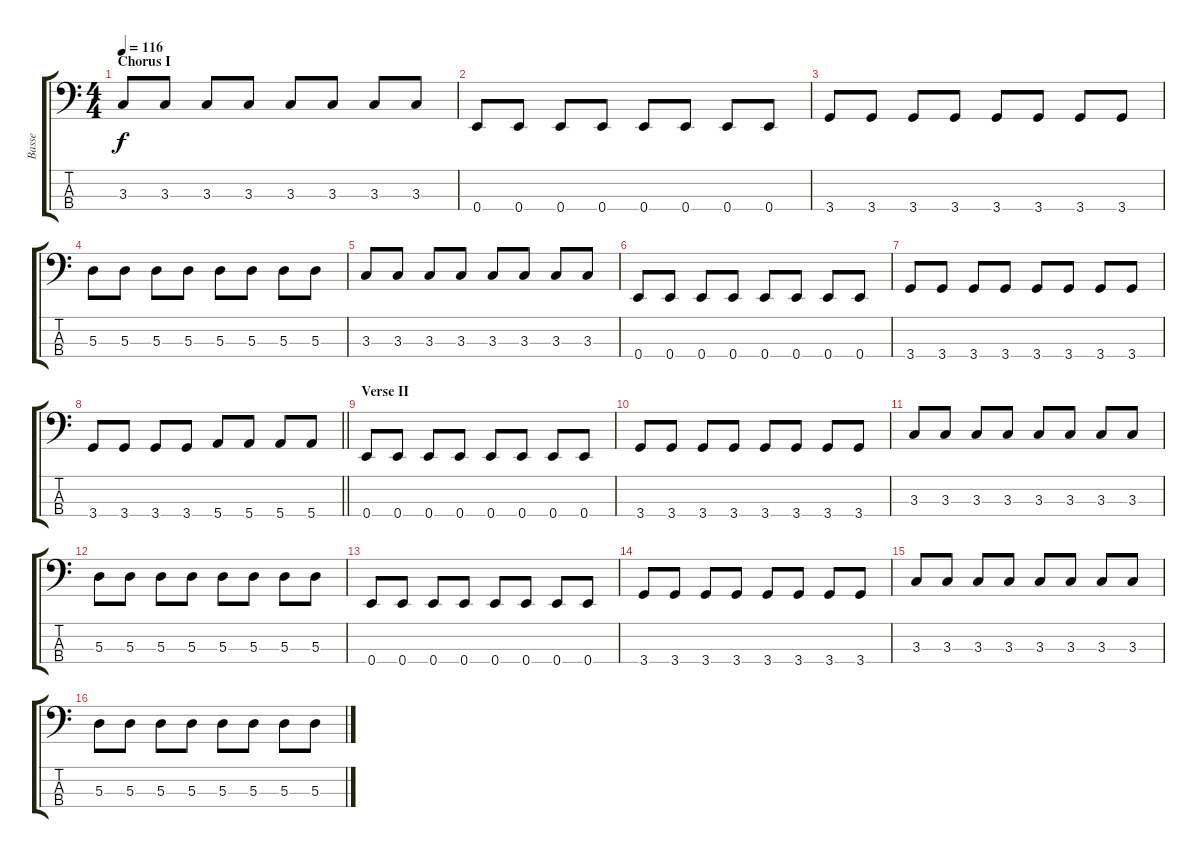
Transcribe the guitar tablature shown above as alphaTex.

\track ("Basse" "Basse") {instrument electricbassfinger}
\staff {score tabs}
\tuning (G2 D2 A1 E1) {hide}
\ts (4 4)
\section ("" "Chorus I")
\tempo 116
\clef f4
\ks c
3.3.8{dy f} 3.3.8 3.3.8 3.3.8 3.3.8 3.3.8 3.3.8 3.3.8 |
0.4.8 0.4.8 0.4.8 0.4.8 0.4.8 0.4.8 0.4.8 0.4.8 |
3.4.8 3.4.8 3.4.8 3.4.8 3.4.8 3.4.8 3.4.8 3.4.8 |
5.3.8 5.3.8 5.3.8 5.3.8 5.3.8 5.3.8 5.3.8 5.3.8 |
3.3.8 3.3.8 3.3.8 3.3.8 3.3.8 3.3.8 3.3.8 3.3.8 |
0.4.8 0.4.8 0.4.8 0.4.8 0.4.8 0.4.8 0.4.8 0.4.8 |
3.4.8 3.4.8 3.4.8 3.4.8 3.4.8 3.4.8 3.4.8 3.4.8 |
\barLineRight lightlight
3.4.8 3.4.8 3.4.8 3.4.8 5.4.8 5.4.8 5.4.8 5.4.8 |
\section ("" "Verse II")
0.4.8 0.4.8 0.4.8 0.4.8 0.4.8 0.4.8 0.4.8 0.4.8 |
3.4.8 3.4.8 3.4.8 3.4.8 3.4.8 3.4.8 3.4.8 3.4.8 |
3.3.8 3.3.8 3.3.8 3.3.8 3.3.8 3.3.8 3.3.8 3.3.8 |
5.3.8 5.3.8 5.3.8 5.3.8 5.3.8 5.3.8 5.3.8 5.3.8 |
0.4.8 0.4.8 0.4.8 0.4.8 0.4.8 0.4.8 0.4.8 0.4.8 |
3.4.8 3.4.8 3.4.8 3.4.8 3.4.8 3.4.8 3.4.8 3.4.8 |
3.3.8 3.3.8 3.3.8 3.3.8 3.3.8 3.3.8 3.3.8 3.3.8 |
5.3.8 5.3.8 5.3.8 5.3.8 5.3.8 5.3.8 5.3.8 5.3.8
